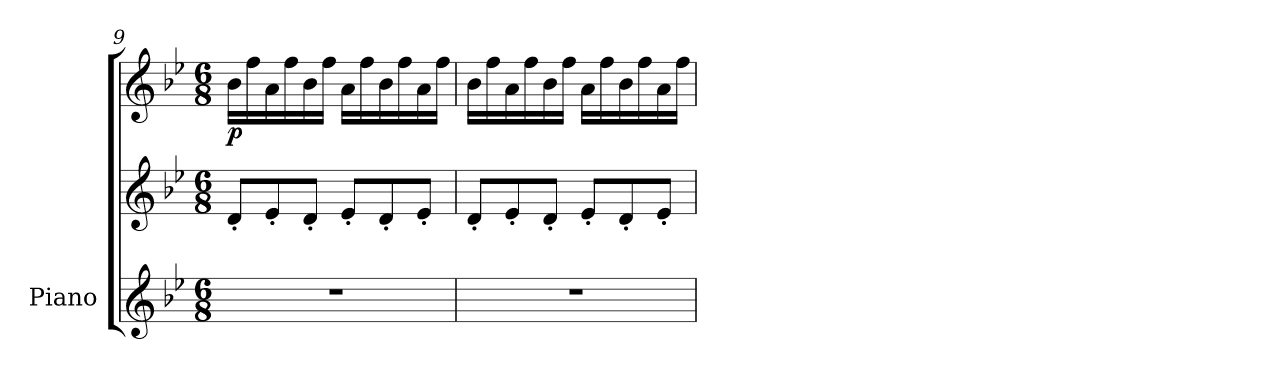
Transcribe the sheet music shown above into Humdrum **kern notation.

**kern	**kern	**kern	**dynam
*part1	*part1	*part1	*part1
*staff3	*staff2	*staff1	*staff1/2/3
*I"Piano	*	*	*
*I'Pno	*	*	*
!!LO:LB:g=z
*clefG2	*clefG2	*clefG2	*
*k[b-e-]	*k[b-e-]	*k[b-e-]	*
*M6/8	*M6/8	*M6/8	*
=9	=9	=9	=9
!	!	!	!LO:DY:b
2.r	8d'/L	16b-\LL	p
.	.	16ff\	.
.	8e-'/	16a\	.
.	.	16ff\	.
.	8d'/J	16b-\	.
.	.	16ff\JJ	.
.	8e-'/L	16a\LL	.
.	.	16ff\	.
.	8d'/	16b-\	.
.	.	16ff\	.
.	8e-'/J	16a\	.
.	.	16ff\JJ	.
=10	=10	=10	=10
2.r	8d'/L	16b-\LL	.
.	.	16ff\	.
.	8e-'/	16a\	.
.	.	16ff\	.
.	8d'/J	16b-\	.
.	.	16ff\JJ	.
.	8e-'/L	16a\LL	.
.	.	16ff\	.
.	8d'/	16b-\	.
.	.	16ff\	.
.	8e-'/J	16a\	.
.	.	16ff\JJ	.
=	=	=	=
*-	*-	*-	*-
